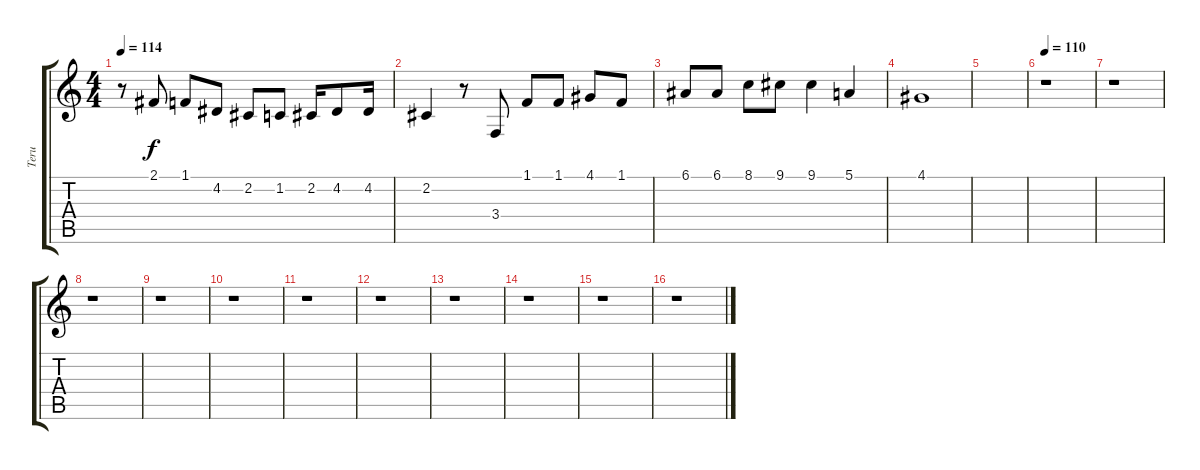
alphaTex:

\track ("Teru" "Teru") {instrument vibraphone}
\staff {score tabs}
\tuning (E4 B3 G3 D3 A2 E2) {hide}
\ts (4 4)
\tempo 114
\clef g2
\ks c
r.8{dy f} 2.1.8 1.1.8 4.2.8 2.2.8 1.2.8 2.2.16 4.2.8 4.2.16 |
2.2.4 r.8 3.4.8 1.1.8 1.1.8 4.1.8 1.1.8 |
6.1.8 6.1.8 8.1.8 9.1.8 9.1.4 5.1.4 |
4.1.1 |
|
\tempo 110
r.1 |
r.1 |
r.1 |
r.1 |
r.1 |
r.1 |
r.1 |
r.1 |
r.1 |
r.1 |
r.1
